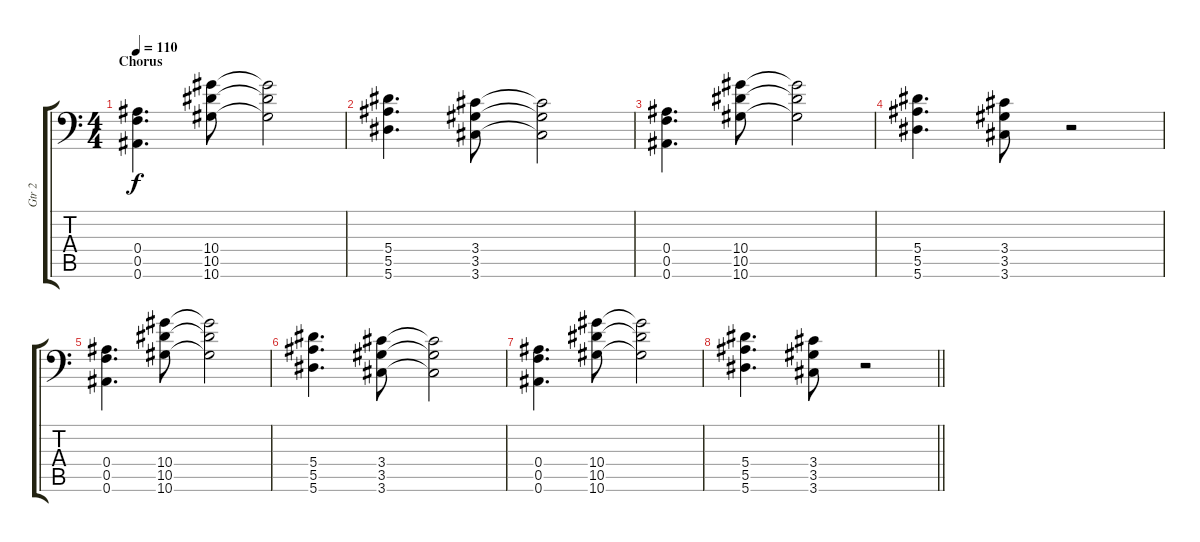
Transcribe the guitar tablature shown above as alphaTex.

\track ("Gtr 2" "Gtr 2") {instrument distortionguitar}
\staff {score tabs}
\tuning (C4 G3 Eb3 Bb2 F2 Bb1) {hide}
\ts (4 4)
\section ("" "Chorus")
\tempo 110
\clef f4
\ks c
(0.4 0.5 0.6).4{d dy f} (10.4 10.5 10.6).8 (10.4{t} 10.5{t} 10.6{t}).2 |
(5.4 5.5 5.6).4{d} (3.4 3.5 3.6).8 (3.4{t} 3.5{t} 3.6{t}).2 |
(0.4 0.5 0.6).4{d} (10.4 10.5 10.6).8 (10.4{t} 10.5{t} 10.6{t}).2 |
(5.4 5.5 5.6).4{d} (3.4 3.5 3.6).8 r.2 |
(0.4 0.5 0.6).4{d} (10.4 10.5 10.6).8 (10.4{t} 10.5{t} 10.6{t}).2 |
(5.4 5.5 5.6).4{d} (3.4 3.5 3.6).8 (3.4{t} 3.5{t} 3.6{t}).2 |
(0.4 0.5 0.6).4{d} (10.4 10.5 10.6).8 (10.4{t} 10.5{t} 10.6{t}).2 |
\barLineRight lightlight
(5.4 5.5 5.6).4{d} (3.4 3.5 3.6).8 r.2
